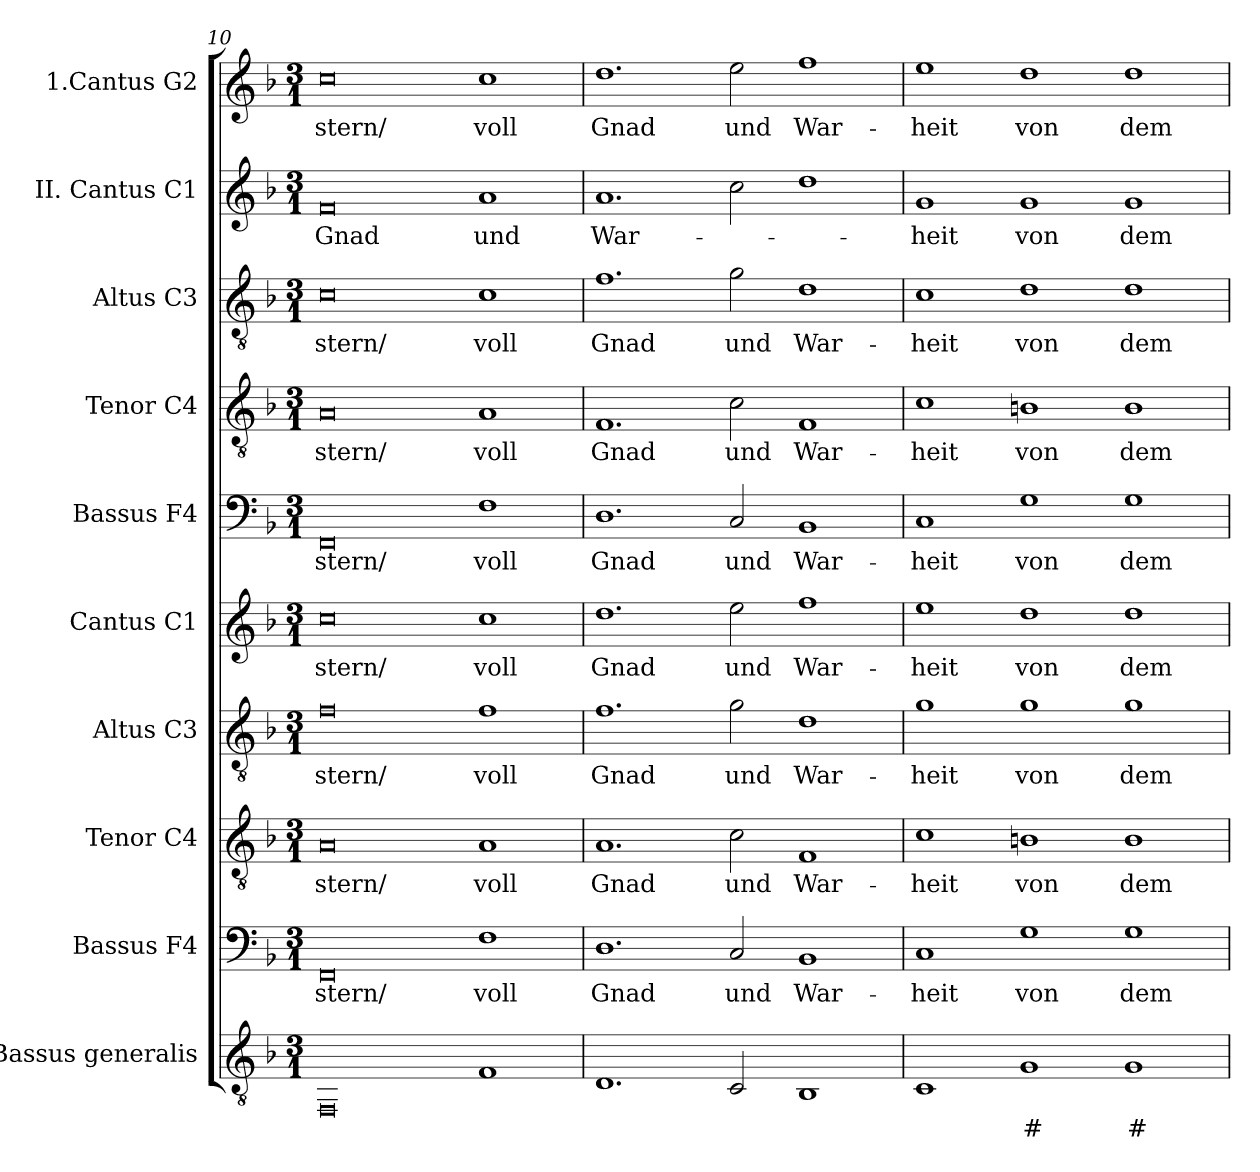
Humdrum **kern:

**kern	**text	**kern	**text	**kern	**text	**kern	**text	**kern	**text	**kern	**text	**kern	**text	**kern	**text	**kern	**text	**kern	**text
*part10	*part10	*part9	*part9	*part8	*part8	*part7	*part7	*part6	*part6	*part5	*part5	*part4	*part4	*part3	*part3	*part2	*part2	*part1	*part1
*staff10	*staff10	*staff9	*staff9	*staff8	*staff8	*staff7	*staff7	*staff6	*staff6	*staff5	*staff5	*staff4	*staff4	*staff3	*staff3	*staff2	*staff2	*staff1	*staff1
*I"Bassus  generalis	*	*I"Bassus F4	*	*I"Tenor C4	*	*I"Altus  C3	*	*I"Cantus C1	*	*I"Bassus F4	*	*I"Tenor C4	*	*I"Altus C3	*	*I"II. Cantus C1	*	*I"1.Cantus G2	*
*clefGv2	*	*clefF4	*	*clefGv2	*	*clefGv2	*	*clefG2	*	*clefF4	*	*clefGv2	*	*clefGv2	*	*clefG2	*	*clefG2	*
*k[b-]	*	*k[b-]	*	*k[b-]	*	*k[b-]	*	*k[b-]	*	*k[b-]	*	*k[b-]	*	*k[b-]	*	*k[b-]	*	*k[b-]	*
*F:	*	*F:	*	*F:	*	*F:	*	*F:	*	*F:	*	*F:	*	*F:	*	*F:	*	*F:	*
*M3/1	*	*M3/1	*	*M3/1	*	*M3/1	*	*M3/1	*	*M3/1	*	*M3/1	*	*M3/1	*	*M3/1	*	*M3/1	*
=10	=10	=10	=10	=10	=10	=10	=10	=10	=10	=10	=10	=10	=10	=10	=10	=10	=10	=10	=10
!	!	!	!LO:LY:b	!	!LO:LY:b	!	!LO:LY:b	!	!LO:LY:b	!	!LO:LY:b	!	!LO:LY:b	!	!LO:LY:b	!	!LO:LY:b	!	!LO:LY:b
0FF	.	0FF	-stern/	0A	-stern/	0f	-stern/	0cc	-stern/	0FF	-stern/	0A	-stern/	0c	-stern/	0f	Gnad	0cc	-stern/
!	!	!	!LO:LY:b	!	!LO:LY:b	!	!LO:LY:b	!	!LO:LY:b	!	!LO:LY:b	!	!LO:LY:b	!	!LO:LY:b	!	!LO:LY:b	!	!LO:LY:b
1F	.	1F	voll	1A	voll	1f	voll	1cc	voll	1F	voll	1A	voll	1c	voll	1a	und	1cc	voll
=11	=11	=11	=11	=11	=11	=11	=11	=11	=11	=11	=11	=11	=11	=11	=11	=11	=11	=11	=11
!	!	!	!LO:LY:b	!	!LO:LY:b	!	!LO:LY:b	!	!LO:LY:b	!	!LO:LY:b	!	!LO:LY:b	!	!LO:LY:b	!	!LO:LY:b	!	!LO:LY:b
1.D	.	1.D	Gnad	1.A	Gnad	1.f	Gnad	1.dd	Gnad	1.D	Gnad	1.F	Gnad	1.f	Gnad	1.a	War-	1.dd	Gnad
!	!	!	!LO:LY:b	!	!LO:LY:b	!	!LO:LY:b	!	!LO:LY:b	!	!LO:LY:b	!	!LO:LY:b	!	!LO:LY:b	!	!	!	!LO:LY:b
2C/	.	2C/	und	2c\	und	2g\	und	2ee\	und	2C/	und	2c\	und	2g\	und	2cc\	.	2ee\	und
!	!	!	!LO:LY:b	!	!LO:LY:b	!	!LO:LY:b	!	!LO:LY:b	!	!LO:LY:b	!	!LO:LY:b	!	!LO:LY:b	!	!	!	!LO:LY:b
1BB-	.	1BB-	War-	1F	War-	1d	War-	1ff	War-	1BB-	War-	1F	War-	1d	War-	1dd	.	1ff	War-
=12	=12	=12	=12	=12	=12	=12	=12	=12	=12	=12	=12	=12	=12	=12	=12	=12	=12	=12	=12
!	!	!	!LO:LY:b	!	!LO:LY:b	!	!LO:LY:b	!	!LO:LY:b	!	!LO:LY:b	!	!LO:LY:b	!	!LO:LY:b	!	!LO:LY:b	!	!LO:LY:b
1C	.	1C	-heit	1c	-heit	1g	-heit	1ee	-heit	1C	-heit	1c	-heit	1c	-heit	1g	-heit	1ee	-heit
!	!LO:LY:b	!	!LO:LY:b	!	!LO:LY:b	!	!LO:LY:b	!	!LO:LY:b	!	!LO:LY:b	!	!LO:LY:b	!	!LO:LY:b	!	!LO:LY:b	!	!LO:LY:b
1G	#	1G	von	1Bn	von	1g	von	1dd	von	1G	von	1Bn	von	1d	von	1g	von	1dd	von
!	!LO:LY:b	!	!LO:LY:b	!	!LO:LY:b	!	!LO:LY:b	!	!LO:LY:b	!	!LO:LY:b	!	!LO:LY:b	!	!LO:LY:b	!	!LO:LY:b	!	!LO:LY:b
1G	#	1G	dem	1B	dem	1g	dem	1dd	dem	1G	dem	1B	dem	1d	dem	1g	dem	1dd	dem
=	=	=	=	=	=	=	=	=	=	=	=	=	=	=	=	=	=	=	=
*-	*-	*-	*-	*-	*-	*-	*-	*-	*-	*-	*-	*-	*-	*-	*-	*-	*-	*-	*-
